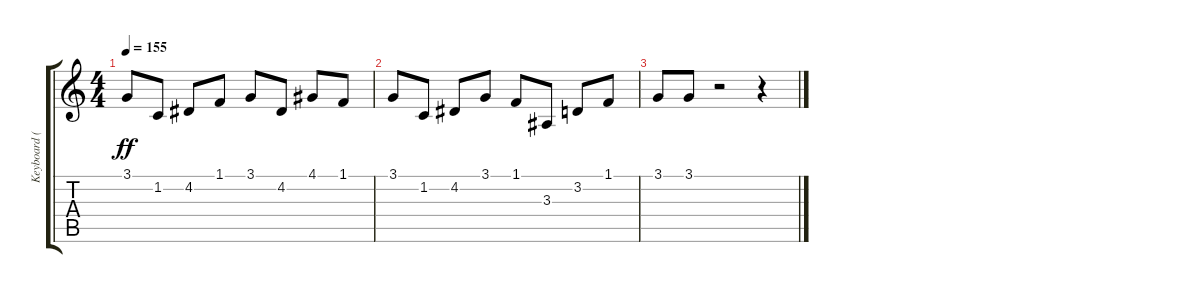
\track ("Keyboard (Tuomas)" "Keyboard (") {instrument fx5brightness}
\staff {score tabs}
\tuning (E4 B3 G3 D3 A2 E2) {hide}
\ts (4 4)
\tempo 155
\clef g2
\ks c
3.1.8{dy ff} 1.2.8 4.2.8 1.1.8 3.1.8 4.2.8 4.1.8 1.1.8 |
3.1.8 1.2.8 4.2.8 3.1.8 1.1.8 3.3.8 3.2.8 1.1.8 |
3.1.8 3.1.8 r.2 r.4
